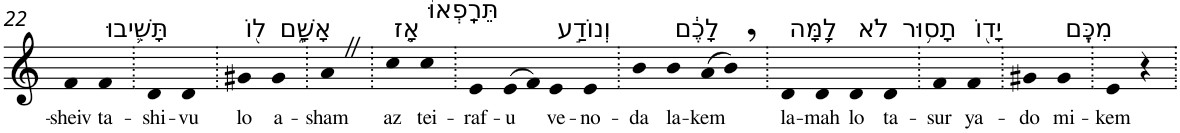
**kern	**text
*part1	*part1
*staff1	*staff1
*I"Piano	*
*I'Pno	*
!!LO:PB:g=z
*clefG2	*
*k[]	*
=22	=22
!	!LO:LY:b
4f	-sheiv
!LO:TX:a:t=תָּשִׁ֛יבוּ	!
!	!LO:LY:b
4f	ta-
=23.	=23.
!	!LO:LY:b
4d	-shi-
!	!LO:LY:b
4d	-vu
=24.	=24.
!LO:TX:a:t=ל֖וֹ	!
!	!LO:LY:b
4g#X	lo
!LO:TX:a:t=אָשָׁ֑ם	!
!	!LO:LY:b
4g#	a-
=25.	=25.
!	!LO:LY:b
4aZ	-sham
=26.	=26.
!LO:TX:a:t=אָ֤ז	!
!	!LO:LY:b
4cc	az
!LO:TX:a:t=תֵּרָֽפְאוּ֙	!
!	!LO:LY:b
4cc	tei-
=27.	=27.
!	!LO:LY:b
4e	-raf-
!	!LO:LY:b
(>8e	-u
8f)	.
!LO:TX:a:t=וְנוֹדַ֣ע	!
!	!LO:LY:b
4e	ve-
!	!LO:LY:b
4e	-no-
=28.	=28.
!	!LO:LY:b
4b	-da
!LO:TX:a:t=לָכֶ֔ם	!
!	!LO:LY:b
4b	la-
!	!LO:LY:b
(>8a	-kem
8b,)	.
=29.	=29.
!LO:TX:a:t=לָ֛מָּה	!
!	!LO:LY:b
4d	la-
!	!LO:LY:b
4d	-mah
!LO:TX:a:t=לֹא	!
!	!LO:LY:b
4d	lo
!LO:TX:a:t=תָס֥וּר	!
!	!LO:LY:b
4d	ta-
=30.	=30.
!	!LO:LY:b
4f	-sur
!LO:TX:a:t=יָד֖וֹ	!
!	!LO:LY:b
4f	ya-
=31.	=31.
!	!LO:LY:b
4g#X	-do
!LO:TX:a:t=מִכֶּֽם	!
!	!LO:LY:b
4g#	mi-
=32.	=32.
!	!LO:LY:b
4e	-kem
4r	.
=.	=.
*-	*-
